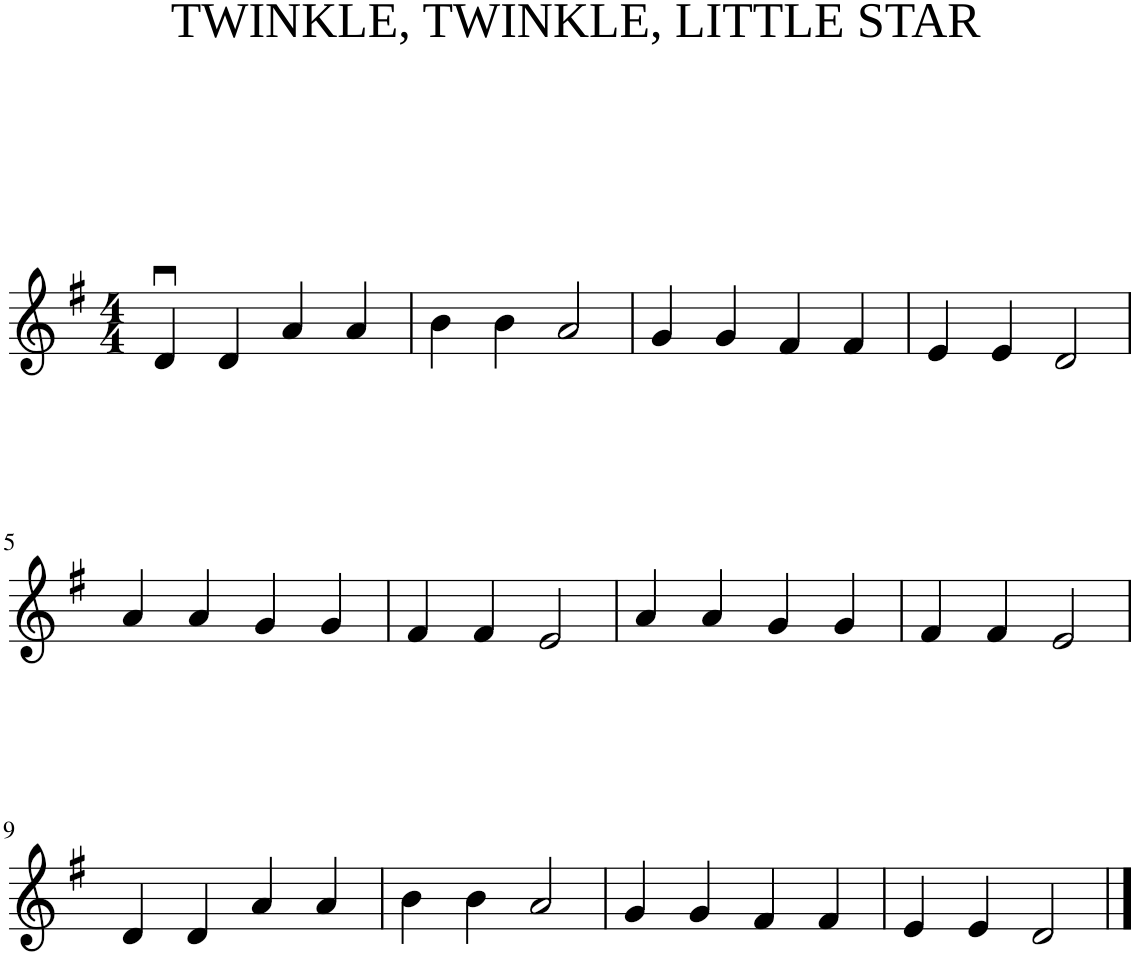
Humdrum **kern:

**kern
*part1
*staff1
*I"Violin
*I'Vln
*clefG2
*k[f#]
*M4/4
=1
4du/
4d/
4a/
4a/
=2
4b\
4b\
2a/
=3
4g/
4g/
4f#/
4f#/
=4
4e/
4e/
2d/
!!LO:LB:g=z
=5
4a/
4a/
4g/
4g/
=6
4f#/
4f#/
2e/
=7
4a/
4a/
4g/
4g/
=8
4f#/
4f#/
2e/
!!LO:LB:g=z
=9
4d/
4d/
4a/
4a/
=10
4b\
4b\
2a/
=11
4g/
4g/
4f#/
4f#/
=12
4e/
4e/
2d/
==
*-
